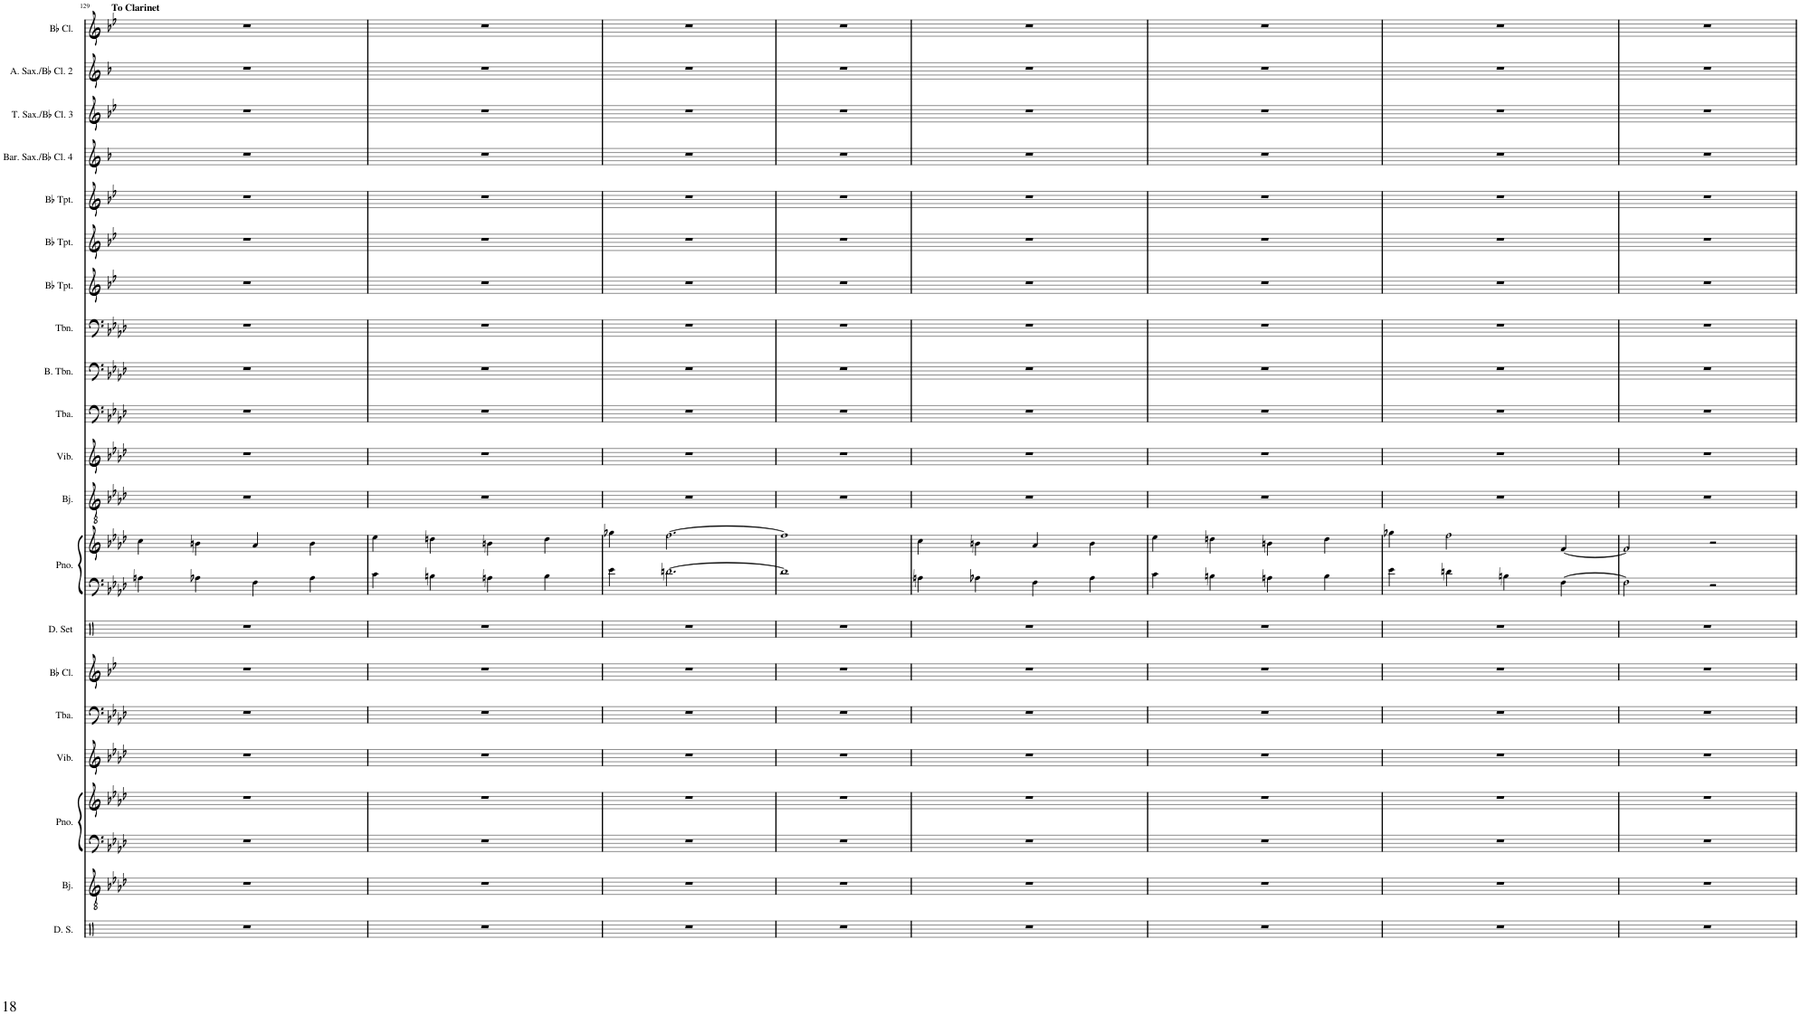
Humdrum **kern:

**kern	**kern	**kern	**kern	**kern	**kern	**kern	**kern	**kern	**kern	**kern	**kern	**kern	**kern	**kern	**kern	**kern	**kern	**kern	**kern	**kern	**kern
*part20	*part19	*part18	*part18	*part17	*part16	*part15	*part14	*part13	*part13	*part12	*part11	*part10	*part9	*part8	*part7	*part6	*part5	*part4	*part3	*part2	*part1
*staff22	*staff21	*staff20	*staff19	*staff18	*staff17	*staff16	*staff15	*staff14	*staff13	*staff12	*staff11	*staff10	*staff9	*staff8	*staff7	*staff6	*staff5	*staff4	*staff3	*staff2	*staff1
*I"MDL Drum Set	*I"Banjo	*I"Piano	*	*I"Vibraphone	*I"Tuba	*I"Bb Clarinet	*I"Drumset	*I"Piano	*	*I"Banjo	*I"Vibraphone	*I"Tuba	*I"Bass Trombone	*I"Trombone	*I"Bb Trumpet	*I"Bb Trumpet	*I"Bb Trumpet	*I"Baritone Saxophone/Bb Clarinet 4	*I"Tenor Saxophone/Bb Clarinet 3	*I"Alto Saxophone 2/Bb Clarinet 2	*I"Alto Saxophone 1/Bb Clarinet 1
*I'D. S.	*I'Bj.	*I'Pno.	*	*I'Vib.	*I'Tba.	*I'Bb Cl.	*I'D. Set	*I'Pno.	*	*I'Bj.	*I'Vib.	*I'Tba.	*I'B. Tbn.	*I'Tbn.	*I'Bb Tpt.	*I'Bb Tpt.	*I'Bb Tpt.	*I'Bar. Sax./Bb Cl. 4	*I'T. Sax./Bb Cl. 3	*I'A. Sax. 2/Bb Cl. 2	*I'A. Sax 1/Bb Cl. 1
!!LO:PB:g=z
*clefX	*clefGv2	*clefF4	*clefG2	*clefG2	*clefF4	*clefG2	*clefX	*clefF4	*clefG2	*clefGv2	*clefG2	*clefF4	*clefF4	*clefF4	*clefG2	*clefG2	*clefG2	*clefG2	*clefG2	*clefG2	*clefG2
*	*Trd7c12	*	*	*	*	*Trd1c2	*	*	*	*Trd7c12	*	*	*	*	*Trd1c2	*Trd1c2	*Trd1c2	*Trd12c21	*Trd8c14	*Trd5c9	*Trd1c2
*k[]	*k[b-e-a-d-]	*k[b-e-a-d-]	*k[b-e-a-d-]	*k[b-e-a-d-]	*k[b-e-a-d-]	*k[b-e-]	*k[]	*k[b-e-a-d-]	*k[b-e-a-d-]	*k[b-e-a-d-]	*k[b-e-a-d-]	*k[b-e-a-d-]	*k[b-e-a-d-]	*k[b-e-a-d-]	*k[b-e-]	*k[b-e-]	*k[b-e-]	*k[b-]	*k[b-e-]	*k[b-]	*k[b-e-]
*M2/2	*M2/2	*M2/2	*M2/2	*M2/2	*M2/2	*M2/2	*M2/2	*M2/2	*M2/2	*M2/2	*M2/2	*M2/2	*M2/2	*M2/2	*M2/2	*M2/2	*M2/2	*M2/2	*M2/2	*M2/2	*M2/2
*met(c|)	*met(c|)	*met(c|)	*met(c|)	*met(c|)	*met(c|)	*met(c|)	*met(c|)	*met(c|)	*met(c|)	*met(c|)	*met(c|)	*met(c|)	*met(c|)	*met(c|)	*met(c|)	*met(c|)	*met(c|)	*met(c|)	*met(c|)	*met(c|)	*met(c|)
=129	=129	=129	=129	=129	=129	=129	=129	=129	=129	=129	=129	=129	=129	=129	=129	=129	=129	=129	=129	=129	=129
!	!	!	!	!	!	!	!	!	!	!	!	!	!	!	!	!	!	!	!	!	!LO:TX:a:B:t=To Clarinet
1r	1r	1r	1r	1r	1r	1r	1r	4An\	4cc\	1r	1r	1r	1r	1r	1r	1r	1r	1r	1r	1r	1r
.	.	.	.	.	.	.	.	4A-X\	4bn\	.	.	.	.	.	.	.	.	.	.	.	.
.	.	.	.	.	.	.	.	4F\	4a-/	.	.	.	.	.	.	.	.	.	.	.	.
.	.	.	.	.	.	.	.	4A-\	4b\	.	.	.	.	.	.	.	.	.	.	.	.
=130	=130	=130	=130	=130	=130	=130	=130	=130	=130	=130	=130	=130	=130	=130	=130	=130	=130	=130	=130	=130	=130
1r	1r	1r	1r	1r	1r	1r	1r	4c\	4ee-\	1r	1r	1r	1r	1r	1r	1r	1r	1r	1r	1r	1r
.	.	.	.	.	.	.	.	4Bn\	4ddn\	.	.	.	.	.	.	.	.	.	.	.	.
.	.	.	.	.	.	.	.	4An\	4bn\	.	.	.	.	.	.	.	.	.	.	.	.
.	.	.	.	.	.	.	.	4B\	4dd\	.	.	.	.	.	.	.	.	.	.	.	.
=131	=131	=131	=131	=131	=131	=131	=131	=131	=131	=131	=131	=131	=131	=131	=131	=131	=131	=131	=131	=131	=131
1r	1r	1r	1r	1r	1r	1r	1r	4e-\	4gg-X\	1r	1r	1r	1r	1r	1r	1r	1r	1r	1r	1r	1r
.	.	.	.	.	.	.	.	[2.dn\	[2.ff\	.	.	.	.	.	.	.	.	.	.	.	.
=132	=132	=132	=132	=132	=132	=132	=132	=132	=132	=132	=132	=132	=132	=132	=132	=132	=132	=132	=132	=132	=132
1r	1r	1r	1r	1r	1r	1r	1r	1d]	1ff]	1r	1r	1r	1r	1r	1r	1r	1r	1r	1r	1r	1r
=133	=133	=133	=133	=133	=133	=133	=133	=133	=133	=133	=133	=133	=133	=133	=133	=133	=133	=133	=133	=133	=133
1r	1r	1r	1r	1r	1r	1r	1r	4An\	4cc\	1r	1r	1r	1r	1r	1r	1r	1r	1r	1r	1r	1r
.	.	.	.	.	.	.	.	4A-X\	4bn\	.	.	.	.	.	.	.	.	.	.	.	.
.	.	.	.	.	.	.	.	4F\	4a-/	.	.	.	.	.	.	.	.	.	.	.	.
.	.	.	.	.	.	.	.	4A-\	4b\	.	.	.	.	.	.	.	.	.	.	.	.
=134	=134	=134	=134	=134	=134	=134	=134	=134	=134	=134	=134	=134	=134	=134	=134	=134	=134	=134	=134	=134	=134
1r	1r	1r	1r	1r	1r	1r	1r	4c\	4ee-\	1r	1r	1r	1r	1r	1r	1r	1r	1r	1r	1r	1r
.	.	.	.	.	.	.	.	4Bn\	4ddn\	.	.	.	.	.	.	.	.	.	.	.	.
.	.	.	.	.	.	.	.	4An\	4bn\	.	.	.	.	.	.	.	.	.	.	.	.
.	.	.	.	.	.	.	.	4B\	4dd\	.	.	.	.	.	.	.	.	.	.	.	.
=135	=135	=135	=135	=135	=135	=135	=135	=135	=135	=135	=135	=135	=135	=135	=135	=135	=135	=135	=135	=135	=135
1r	1r	1r	1r	1r	1r	1r	1r	4e-\	4gg-X\	1r	1r	1r	1r	1r	1r	1r	1r	1r	1r	1r	1r
.	.	.	.	.	.	.	.	4dn\	2ff\	.	.	.	.	.	.	.	.	.	.	.	.
.	.	.	.	.	.	.	.	4Bn\	.	.	.	.	.	.	.	.	.	.	.	.	.
.	.	.	.	.	.	.	.	[4F\	[4f/	.	.	.	.	.	.	.	.	.	.	.	.
=136	=136	=136	=136	=136	=136	=136	=136	=136	=136	=136	=136	=136	=136	=136	=136	=136	=136	=136	=136	=136	=136
1r	1r	1r	1r	1r	1r	1r	1r	2F\]	2f/]	1r	1r	1r	1r	1r	1r	1r	1r	1r	1r	1r	1r
.	.	.	.	.	.	.	.	2r	2r	.	.	.	.	.	.	.	.	.	.	.	.
=	=	=	=	=	=	=	=	=	=	=	=	=	=	=	=	=	=	=	=	=	=
*-	*-	*-	*-	*-	*-	*-	*-	*-	*-	*-	*-	*-	*-	*-	*-	*-	*-	*-	*-	*-	*-
